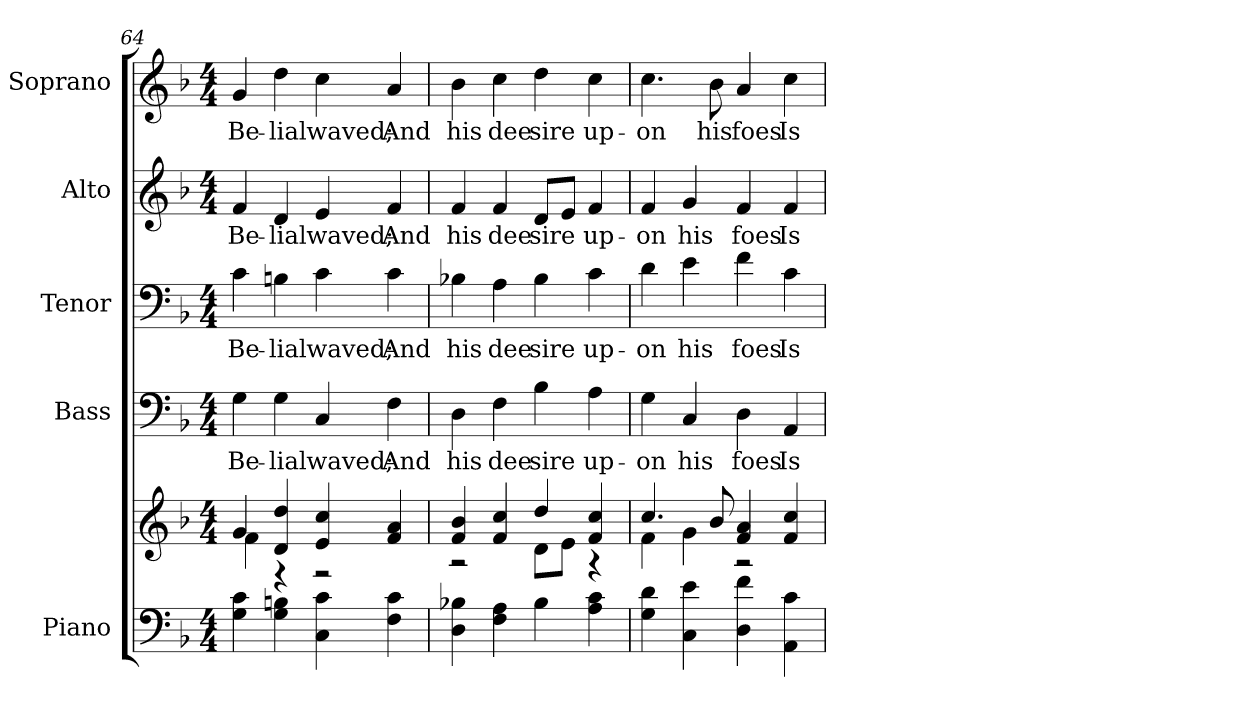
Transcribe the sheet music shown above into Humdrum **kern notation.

**kern	**kern	**kern	**text	**kern	**text	**kern	**text	**kern	**text
*part5	*part5	*part4	*part4	*part3	*part3	*part2	*part2	*part1	*part1
*staff6	*staff5	*staff4	*staff4	*staff3	*staff3	*staff2	*staff2	*staff1	*staff1
*I"Piano	*	*I"Bass	*	*I"Tenor	*	*I"Alto	*	*I"Soprano	*
*I'Pno.	*	*I'B.	*	*I'T.	*	*I'A.	*	*I'S.	*
*clefF4	*clefG2	*clefF4	*	*clefF4	*	*clefG2	*	*clefG2	*
*k[b-]	*k[b-]	*k[b-]	*	*k[b-]	*	*k[b-]	*	*k[b-]	*
*F:	*F:	*F:	*	*F:	*	*F:	*	*F:	*
*M4/4	*M4/4	*M4/4	*	*M4/4	*	*M4/4	*	*M4/4	*
=64	=64	=64	=64	=64	=64	=64	=64	=64	=64
*	*^	*	*	*	*	*	*	*	*
!	!	!	!	!LO:LY:b:color=#000000	!	!	!	!	!	!
!	!	!	!	!	!	!LO:LY:b:color=#000000	!	!	!	!
!	!	!	!	!	!	!	!	!LO:LY:b:color=#000000	!	!
!	!	!	!	!	!	!	!	!	!	!LO:LY:b:color=#000000
4Gi\ 4ci	4gi/	4fi\	4Gi\	Be-	4ci\	Be-	4fi/	Be-	4gi/	Be-
!	!	!	!	!LO:LY:b:color=#000000	!	!	!	!	!	!
!	!	!	!	!	!	!LO:LY:b:color=#000000	!	!	!	!
!	!	!	!	!	!	!	!	!LO:LY:b:color=#000000	!	!
!	!	!	!	!	!	!	!	!	!	!LO:LY:b:color=#000000
4Gi\ 4Bni	4di/ 4ddi	4r	4Gi\	-lial	4Bni\	-lial	4di/	-lial	4ddi\	-lial
!	!	!	!	!LO:LY:b:color=#000000	!	!	!	!	!	!
!	!	!	!	!	!	!LO:LY:b:color=#000000	!	!	!	!
!	!	!	!	!	!	!	!	!LO:LY:b:color=#000000	!	!
!	!	!	!	!	!	!	!	!	!	!LO:LY:b:color=#000000
4Ci\ 4ci	4ei/ 4cci	2r	4Ci/	waved;	4ci\	waved;	4ei/	waved;	4cci\	waved;
!	!	!	!	!LO:LY:b:color=#000000	!	!	!	!	!	!
!	!	!	!	!	!	!LO:LY:b:color=#000000	!	!	!	!
!	!	!	!	!	!	!	!	!LO:LY:b:color=#000000	!	!
!	!	!	!	!	!	!	!	!	!	!LO:LY:b:color=#000000
4Fi\ 4ci	4fi/ 4ai	.	4Fi\	And	4ci\	And	4fi/	And	4ai/	And
!!LO:LB:g=z
=65	=65	=65	=65	=65	=65	=65	=65	=65	=65	=65
!	!	!	!	!LO:LY:b:color=#000000	!	!	!	!	!	!
!	!	!	!	!	!	!LO:LY:b:color=#000000	!	!	!	!
!	!	!	!	!	!	!	!	!LO:LY:b:color=#000000	!	!
!	!	!	!	!	!	!	!	!	!	!LO:LY:b:color=#000000
4Di\ 4B-Xi	4fi/ 4b-i	2r	4Di\	his	4B-Xi\	his	4fi/	his	4b-i\	his
!	!	!	!	!LO:LY:b:color=#000000	!	!	!	!	!	!
!	!	!	!	!	!	!LO:LY:b:color=#000000	!	!	!	!
!	!	!	!	!	!	!	!	!LO:LY:b:color=#000000	!	!
!	!	!	!	!	!	!	!	!	!	!LO:LY:b:color=#000000
4Fi\ 4Ai	4fi/ 4cci	.	4Fi\	dee	4Ai\	dee	4fi/	dee	4cci\	dee
!	!	!	!	!LO:LY:b:color=#000000	!	!	!	!	!	!
!	!	!	!	!	!	!LO:LY:b:color=#000000	!	!	!	!
!	!	!	!	!	!	!	!	!LO:LY:b:color=#000000	!	!
!	!	!	!	!	!	!	!	!	!	!LO:LY:b:color=#000000
4B-i\	4ddi/	8di\L	4B-i\	sire	4B-i\	sire	8di/L	sire	4ddi\	sire
.	.	8ei\J	.	.	.	.	8ei/J	.	.	.
!	!	!	!	!LO:LY:b:color=#000000	!	!	!	!	!	!
!	!	!	!	!	!	!LO:LY:b:color=#000000	!	!	!	!
!	!	!	!	!	!	!	!	!LO:LY:b:color=#000000	!	!
!	!	!	!	!	!	!	!	!	!	!LO:LY:b:color=#000000
4Ai\ 4ci	4fi/ 4cci	4r	4Ai\	up-	4ci\	up-	4fi/	up-	4cci\	up-
=66	=66	=66	=66	=66	=66	=66	=66	=66	=66	=66
!	!	!	!	!LO:LY:b:color=#000000	!	!	!	!	!	!
!	!	!	!	!	!	!LO:LY:b:color=#000000	!	!	!	!
!	!	!	!	!	!	!	!	!LO:LY:b:color=#000000	!	!
!	!	!	!	!	!	!	!	!	!	!LO:LY:b:color=#000000
4Gi\ 4di	4.cci/	4fi\	4Gi\	-on	4di\	-on	4fi/	-on	4.cci\	-on
!	!	!	!	!LO:LY:b:color=#000000	!	!	!	!	!	!
!	!	!	!	!	!	!LO:LY:b:color=#000000	!	!	!	!
!	!	!	!	!	!	!	!	!LO:LY:b:color=#000000	!	!
4Ci\ 4ei	.	4gi\	4Ci/	his	4ei\	his	4gi/	his	.	.
!	!	!	!	!	!	!	!	!	!	!LO:LY:b:color=#000000
.	8b-i/	.	.	.	.	.	.	.	8b-i\	his
!	!	!	!	!LO:LY:b:color=#000000	!	!	!	!	!	!
!	!	!	!	!	!	!LO:LY:b:color=#000000	!	!	!	!
!	!	!	!	!	!	!	!	!LO:LY:b:color=#000000	!	!
!	!	!	!	!	!	!	!	!	!	!LO:LY:b:color=#000000
4Di\ 4fi	4fi/ 4ai	2r	4Di\	foes	4fi\	foes	4fi/	foes	4ai/	foes
!	!	!	!	!LO:LY:b:color=#000000	!	!	!	!	!	!
!	!	!	!	!	!	!LO:LY:b:color=#000000	!	!	!	!
!	!	!	!	!	!	!	!	!LO:LY:b:color=#000000	!	!
!	!	!	!	!	!	!	!	!	!	!LO:LY:b:color=#000000
4AAi\ 4ci	4fi/ 4cci	.	4AAi/	Is	4ci\	Is	4fi/	Is	4cci\	Is
*	*v	*v	*	*	*	*	*	*	*	*
=	=	=	=	=	=	=	=	=	=
*-	*-	*-	*-	*-	*-	*-	*-	*-	*-
